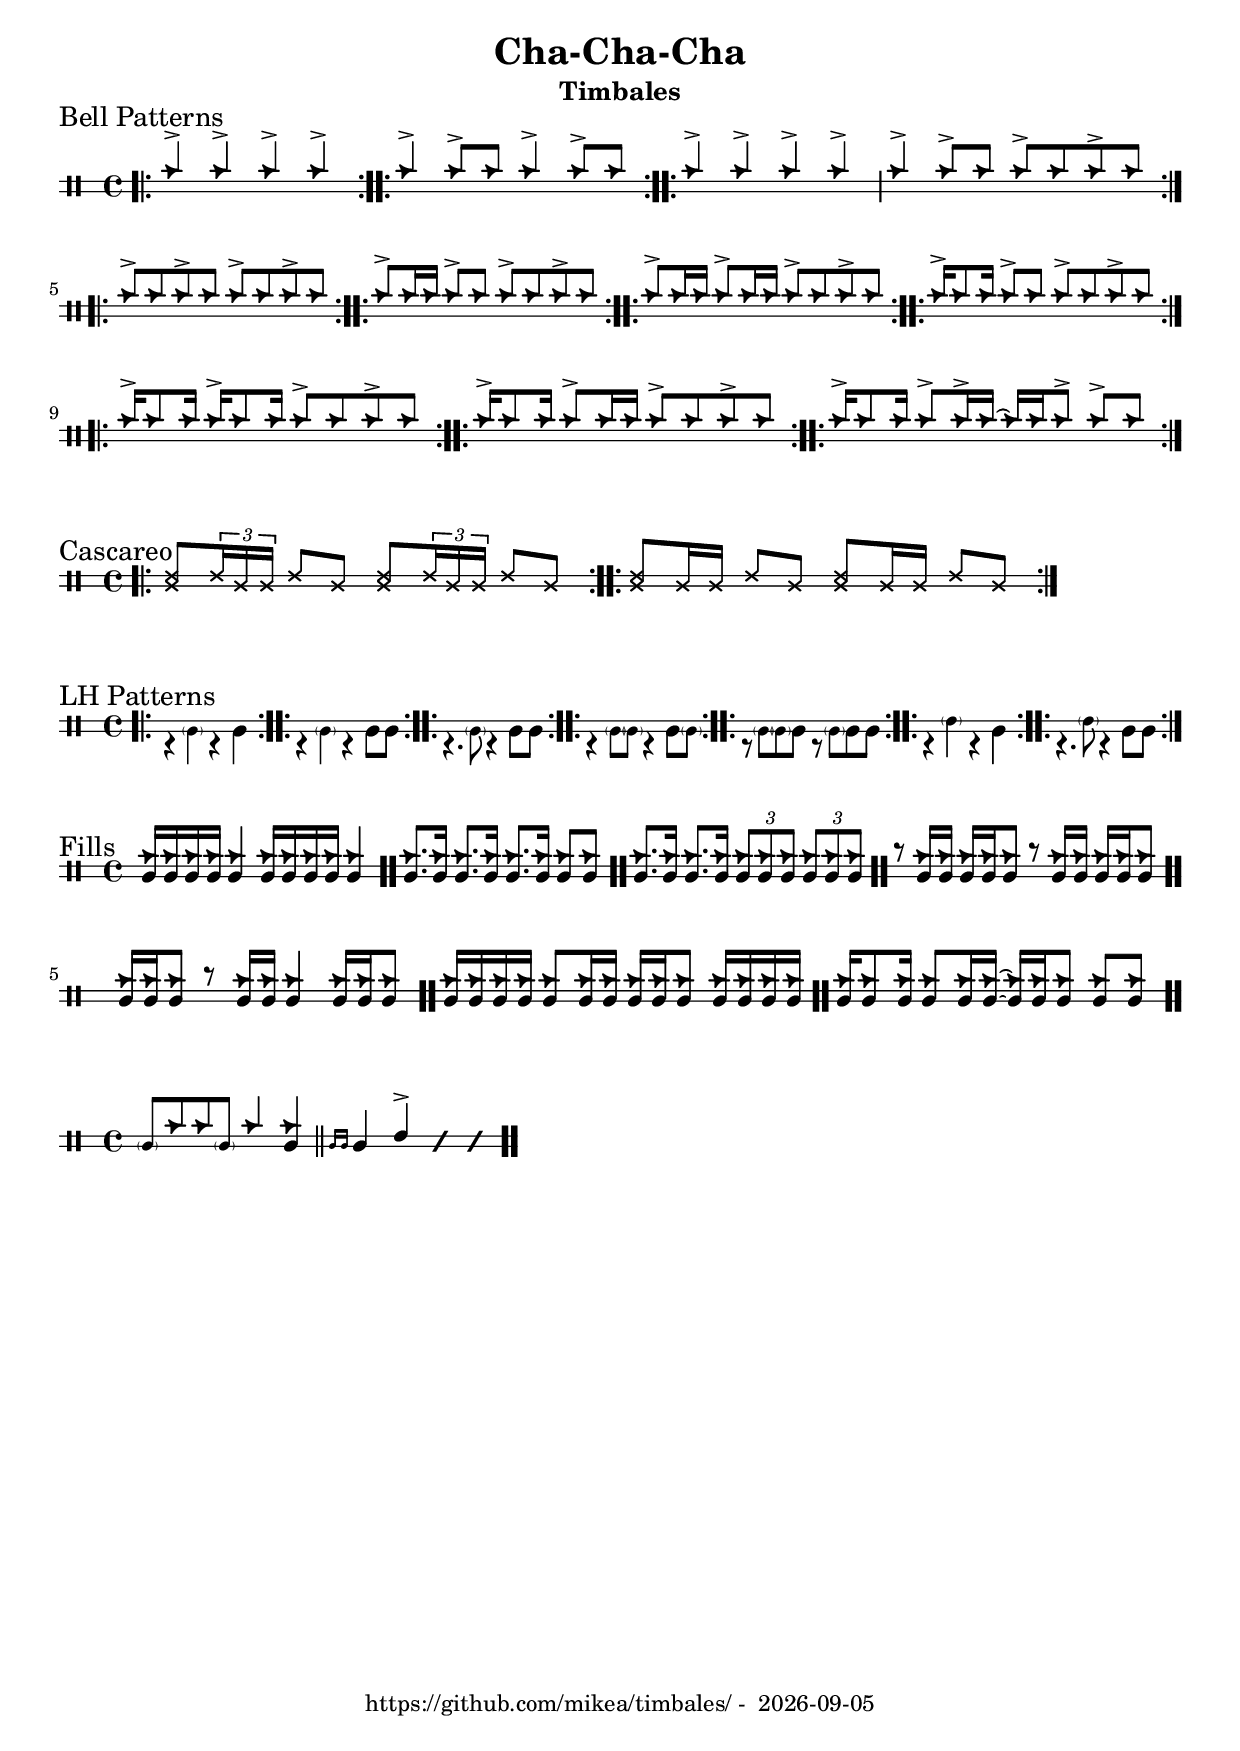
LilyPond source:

\version "2.24.2"

\include "common/all.ly"

date = #(strftime "%Y-%m-%d" (localtime (current-time)))

\header {
  title = "Cha-Cha-Cha"
  instrument = "Timbales"
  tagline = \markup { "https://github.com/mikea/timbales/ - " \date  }
}

\newTimbalesStaff <<
    \newDrumVoiceOne \drummode { 
        \sectionLabel "Bell Patterns"
        \bar ".|:"
        cb4^> cb4^> cb4^> cb4^> | \bar ":..:"
        cb4^> cb8^> cb8 cb4^> cb8^> cb8 | \bar ":..:"
        cb4^> cb4^> cb4^> cb4^> | cb4^> cb8^> cb8 cb8^> cb8 cb8^> cb8 | \bar ":..:"
        cb8^> cb8 cb8^> cb8  cb8^> cb8  cb8^> cb8  | \bar ":..:"
        cb8^> cb16 cb16 cb8^> cb8  cb8^> cb8  cb8^> cb8  | \bar ":..:"
        cb8^> cb16 cb16 cb8^> cb16 cb16  cb8^> cb8  cb8^> cb8  | \bar ":..:"
        cb16^> cb8 cb16 cb8^> cb8  cb8^> cb8  cb8^> cb8  | \bar ":..:"
        cb16^> cb8 cb16 cb16^> cb8 cb16  cb8^> cb8  cb8^> cb8  | \bar ":..:"
        cb16^> cb8 cb16 cb8^> cb16 cb16  cb8^> cb8  cb8^> cb8  | \bar ":..:"
        cb16^> cb8 cb16 cb8^> cb16^> cb16~ cb16 cb16  cb8^> cb8^> cb8  | \bar ":..:"
    }
>>

\newTimbalesStaff <<
    \newDrumVoiceOne \drummode { 
        \sectionLabel "Cascareo"
        \bar ".|:"
        <<ssh8 ssl8>> \tuplet 3/2 { ssh16 ssl16 ssl16 } ssh8 ssl8 
        <<ssh8 ssl8>> \tuplet 3/2 { ssh16 ssl16 ssl16 } ssh8 ssl8
        \bar ":..:"
        <<ssh8 ssl8>> ssl16 ssl16 ssh8 ssl8 
        <<ssh8 ssl8>> ssl16 ssl16 ssh8 ssl8
        | \bar ":..:"
    }
>>

\newTimbalesStaff <<
    \newDrumVoiceTwo \drummode { 
        \sectionLabel "LH Patterns"
        \bar ".|:"

        r4 \ghost timl4 r4 timl4 | \bar ":..:"
        r4 \ghost timl4 r4 timl8 timl8 | \bar ":..:"
        r4. \ghost timl8 r4 timl8 timl8 | \bar ":..:"
        r4 \ghost timl8 \ghost timl8 r4 timl8 \ghost  timl8 | \bar ":..:"
        r8 \ghost timl8 \ghost timl8 timl8 r8 \ghost timl8 timl8 timl8 | \bar ":..:"
        r4 \ghost timh4 r4 timl4 | \bar ":..:"
        r4. \ghost timh8 r4 timl8 timl8 | \bar ":..:"

        \bar ":|."
    }
>>

\newTimbalesStaff <<
    \newDrumVoiceOne \drummode { 
        \sectionLabel "Fills"
        \bar ".."
        <<cb16 timl16>> <<cb16 timl16>> <<cb16 timl16>> <<cb16 timl16>> <<cb4 timl4>> <<cb16 timl16>> <<cb16 timl16>> <<cb16 timl16>> <<cb16 timl16>> <<cb4 timl4>>| 
        \bar ".."
        <<cb8. timl8.>> <<cb16 timl16>> <<cb8. timl8.>> <<cb16 timl16>> <<cb8. timl8.>> <<cb16 timl16>> <<cb8 timl8>> <<cb8 timl8>>  | 
        \bar ".."
        <<cb8. timl8.>> <<cb16 timl16>> <<cb8. timl8.>> <<cb16 timl16>> \tuplet 3/2 { <<cb8 timl8>> <<cb8 timl8>> <<cb8 timl8>> }  \tuplet 3/2 { <<cb8 timl8>> <<cb8 timl8>> <<cb8 timl8>> } | 
        \bar ".."
        r8 <<cb16 timl16>> <<cb16 timl16>> <<cb16 timl16>> <<cb16 timl16>> <<cb8 timl8>> r8 <<cb16 timl16>> <<cb16 timl16>> <<cb16 timl16>> <<cb16 timl16>> <<cb8 timl8>> | 
        \bar ".."
        <<cb16 timl16>> <<cb16 timl16>> <<cb8 timl8>> r8 <<cb16 timl16>> <<cb16 timl16>> <<cb4 timl4>> <<cb16 timl16>> <<cb16 timl16>> <<cb8 timl8>>| 
        \bar ".."
        <<cb16 timl16>> <<cb16 timl16>> <<cb16 timl16>> <<cb16 timl16>> <<cb8 timl8>> <<cb16 timl16>> <<cb16 timl16>> <<cb16 timl16>> <<cb16 timl16>> <<cb8 timl8>> <<cb16 timl16>> <<cb16 timl16>> <<cb16 timl16>> <<cb16 timl16>> | 
        \bar ".."
        <<cb16 timl16>> <<cb8 timl8>> <<cb16 timl16>> <<cb8 timl8>> <<cb16 timl16>> <<cb16~ timl16~>> <<cb16 timl16>> <<cb16 timl16>> <<cb8 timl8>> <<cb8 timl8>> <<cb8 timl8>> | 
        \bar ".."
    }
>>

\newTimbalesStaff <<
    \newDrumVoiceOne \drummode { 
        \ghost timl8 cb8 cb8 \ghost timl8 cb4 <<cb4 timl4>> | 
        \bar "||"
        \drag timl4 timh4^> \rs \rs 
        \bar ".."
    }
>>